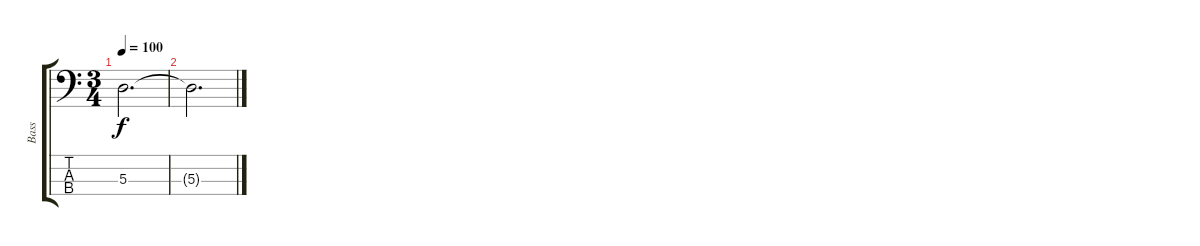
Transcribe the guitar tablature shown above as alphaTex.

\track ("Bass" "Bass") {instrument electricbassfinger}
\staff {score tabs}
\tuning (G2 D2 A1 E1) {hide}
\ts (3 4)
\tempo 100
\clef f4
\ks c
5.3.2{d dy f} |
5.3{t}.2{d}
